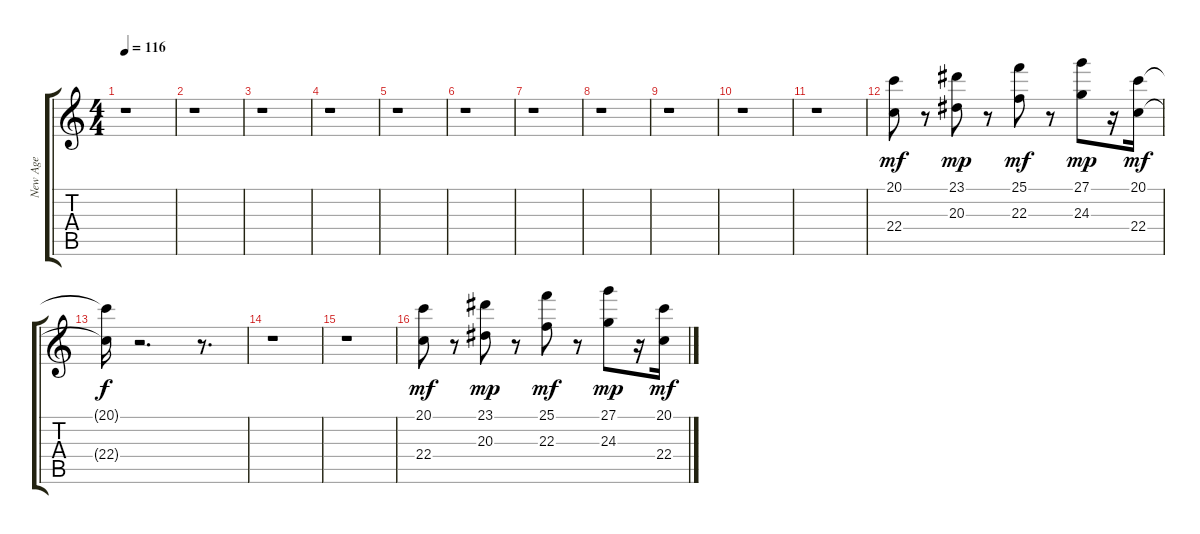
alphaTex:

\track ("New Age" "New Age") {instrument pad1newage}
\staff {score tabs}
\tuning (E4 B3 G3 D3 A2 E2) {hide}
\ts (4 4)
\tempo 116
\clef g2
\ks c
r.1{dy f} |
r.1 |
r.1 |
r.1 |
r.1 |
r.1 |
r.1 |
r.1 |
r.1 |
r.1 |
r.1 |
(20.1 22.4).8{dy mf} r.8 (23.1 20.3).8{dy mp} r.8 (25.1 22.3).8{dy mf} r.8 (27.1 24.3).8{dy mp} r.16 (20.1 22.4).16{dy mf} |
(20.1{t} 22.4{t}).16{dy f} r.2{d} r.8{d} |
r.1 |
r.1 |
(20.1 22.4).8{dy mf} r.8 (23.1 20.3).8{dy mp} r.8 (25.1 22.3).8{dy mf} r.8 (27.1 24.3).8{dy mp} r.16 (20.1 22.4).16{dy mf}
